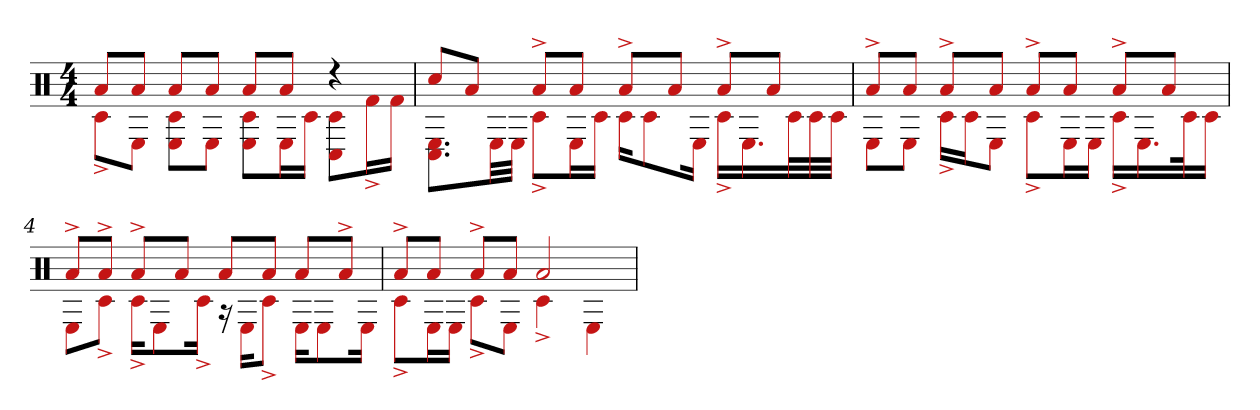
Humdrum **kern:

**kern
*part1
*staff1
*clefX
*k[]
*M4/4
=1
*^
8aL	8c#^L
8aJ	8EJ
8aL	8E 8c#L
8aJ	8EJ
8aL	8E 8c#L
8aJ	16EL
.	16c#JJ
4r	8C# 8c#L
.	16f#^L
.	16f#JJ
=2	=2
8cc#L	8.C# 8.EL
8aJ	.
.	32ELL
.	32EJJJ
8a^L	8c#^L
8aJ	16EL
.	16c#JJ
8a^L	16c#KL
.	8c#
8aJ	.
.	16EJk
8a^L	16c#^LL
.	16.E
8aJ	.
.	32c#L
.	32c#
.	32c#JJJ
=3	=3
8a^L	8EL
8aJ	8EJ
8a^L	16c#^LL
.	16c#J
8aJ	8EJ
8a^L	8c#^L
8aJ	16EL
.	16EJJ
8a^L	16c#^LL
.	16.E
8aJ	.
.	32c#k
.	16c#JJ
=4	=4
8a^L	8EL
8a^J	8c#^J
8a^L	16c#^KL
.	8E
8aJ	.
.	16c#^Jk
8aL	16r
.	16EKL
8aJ	8c#^J
8aL	16EKL
.	8E
8a^J	.
.	16EJk
=5	=5
8a^L	8c#^L
8aJ	16EL
.	16EJJ
8a^L	8c#^L
8aJ	8EJ
2a	4c#^
.	4E
*v	*v
=
*-
